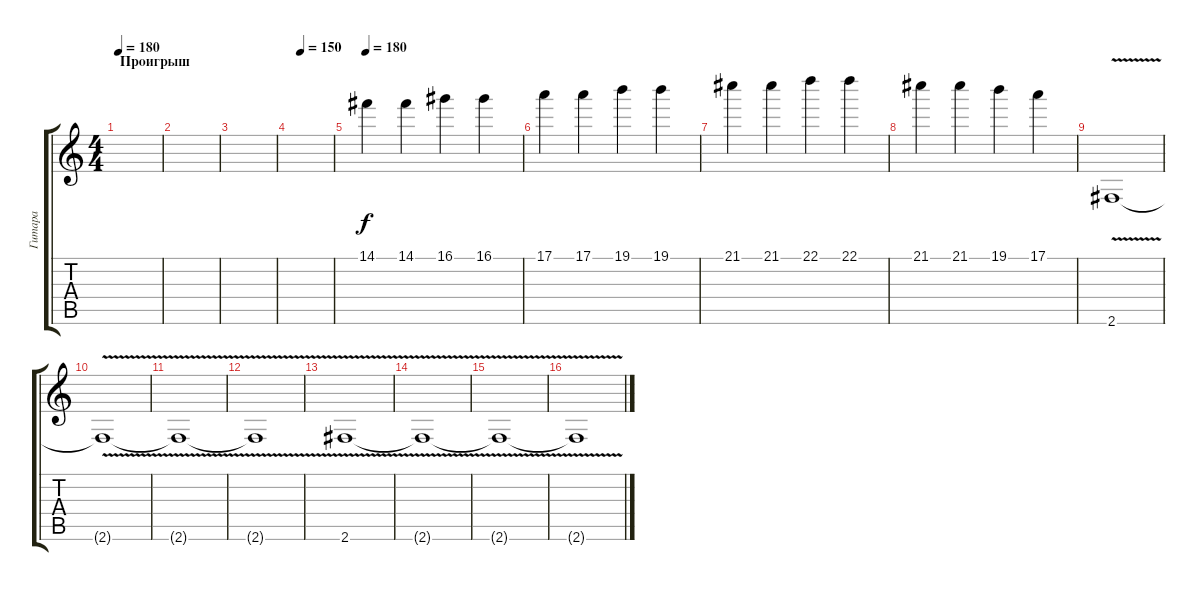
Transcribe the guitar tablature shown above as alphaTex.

\track ("Гитара" "Гитара") {instrument overdrivenguitar}
\staff {score tabs}
\tuning (E4 B3 G3 D3 A2 E2) {hide}
\ts (4 4)
\section ("" "Проигрыш")
\tempo 180
\clef g2
\ks c
|
|
|
\tempo (150 0.25)
|
\tempo 180
14.1.4 14.1.4 16.1.4 16.1.4 |
17.1.4 17.1.4 19.1.4 19.1.4 |
21.1.4 21.1.4 22.1.4 22.1.4 |
21.1.4 21.1.4 19.1.4 17.1.4 |
2.6{v}.1 |
2.6{v t}.1 |
2.6{v t}.1 |
2.6{v t}.1 |
2.6{v}.1 |
2.6{v t}.1 |
2.6{v t}.1 |
2.6{v t}.1
